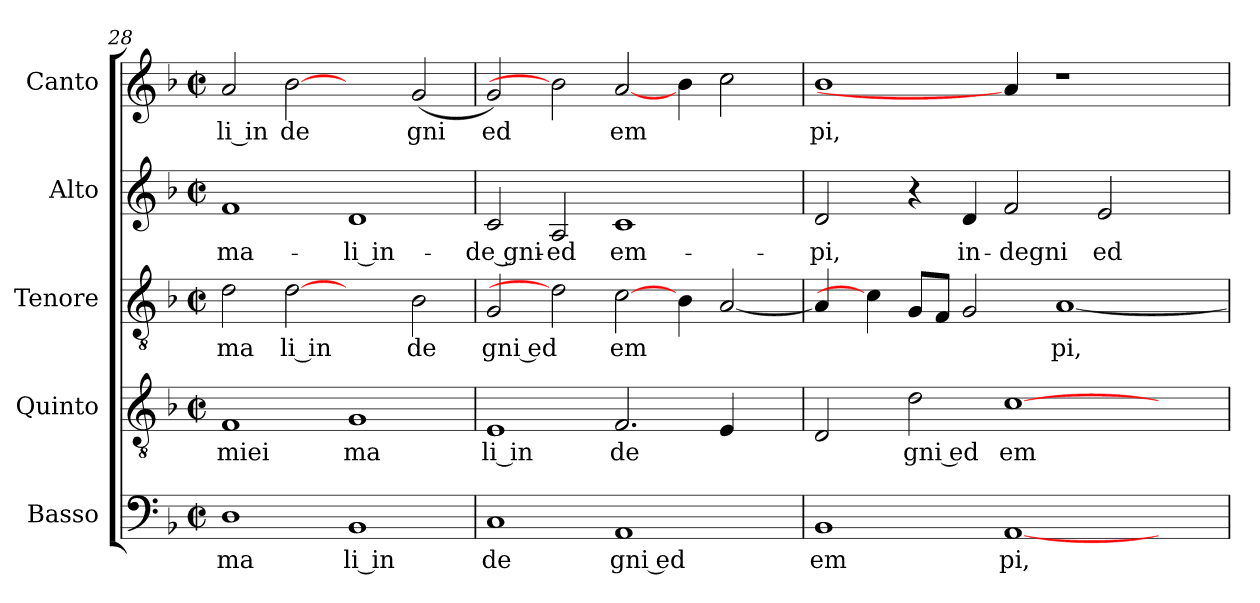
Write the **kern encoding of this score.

**kern	**text	**kern	**text	**kern	**text	**kern	**text	**kern	**text
*part5	*part5	*part4	*part4	*part3	*part3	*part2	*part2	*part1	*part1
*staff5	*staff5	*staff4	*staff4	*staff3	*staff3	*staff2	*staff2	*staff1	*staff1
*I"Basso	*	*I"Quinto	*	*I"Tenore	*	*I"Alto	*	*I"Canto	*
*clefF4	*	*clefGv2	*	*clefGv2	*	*clefG2	*	*clefG2	*
*k[b-]	*	*k[b-]	*	*k[b-]	*	*k[b-]	*	*k[b-]	*
*F:	*	*F:	*	*F:	*	*F:	*	*F:	*
*M2/2	*	*M2/2	*	*M2/2	*	*M2/2	*	*M2/2	*
*met(c|)	*	*met(c|)	*	*met(c|)	*	*met(c|)	*	*met(c|)	*
=28	=28	=28	=28	=28	=28	=28	=28	=28	=28
!	!LO:LY:b:cj	!	!LO:LY:b:cj	!	!LO:LY:b:cj	!	!LO:LY:b:cj	!	!LO:LY:b:rj
1D	ma	1F	miei	2d\	ma	1f	ma-	2a/	li in
!	!	!	!	!	!LO:LY:b:rj	!	!	!	!LO:LY:b:cj
.	.	.	.	[2d	li in	.	.	[2b-	de
!	!LO:LY:b:rj	!	!LO:LY:b:cj	!	!	!	!LO:LY:b:rj	!	!
1BB-	li in	1G	ma	2ryy	.	(1d	-li in-	2ryy	.
!	!	!	!	!	!LO:LY:b:cj	!	!	!	!LO:LY:b
.	.	.	.	2B-\	de	.	.	(<2g/	gni
=29	=29	=29	=29	=29	=29	=29	=29	=29	=29
!	!LO:LY:b:cj	!	!LO:LY:b:rj	!	!LO:LY:b:rj	!	!LO:LY:b:cj	!	!LO:LY:b:rj
1C	de	1E	li in	2G/	gni ed	2c/	-de gni-	2g/)	ed
!	!	!	!	!	!	!	!LO:LY:b	!	!
.	.	.	.	2d]	.	2A/	-ed	2b-]	.
!	!LO:LY:b:rj	!	!LO:LY:b:cj	!	!LO:LY:b	!	!LO:LY:b:cj	!	!LO:LY:b
1AA	gni ed	2.F/	de	[2c\	em	1c	em-	[2a/	em
.	.	.	.	4B-\	.	.	.	4b-\	.
.	.	4E/	.	[>2A/	.	.	.	2cc\	.
4ryy	.	4ryy	.	.	.	4ryy	.	.	.
!!LO:LB:g=z
=30	=30	=30	=30	=30	=30	=30	=30	=30	=30
!	!LO:LY:b:cj	!	!	!	!	!	!LO:LY:b:cj	!	!LO:LY:b:cj
*	*	*^	*	*	*	*	*	*	*
1BB-	em	2D/	32.ryy	.	4A/]	.	2d/	-pi,	1b-	pi,
.	.	.	1ryy	.	.	.	.	.	.	.
.	.	.	.	.	4c\]	.	.	.	.	.
!	!	!	!	!LO:LY:b:rj	!	!	!	!	!	!
.	.	2d\	.	gni ed	8G/L	.	4r	.	.	.
.	.	.	.	.	8F/J	.	.	.	.	.
!	!	!	!	!	!	!	!	!LO:LY:b:cj	!	!
.	.	.	.	.	2G/	.	4d/	in-	.	.
!	!LO:LY:b:cj	!	!	!LO:LY:b:cj	!	!	!	!LO:LY:b	!	!
[<1AA	pi,	[>1c	.	em-	.	.	2f/	-degni	4a/]	.
.	.	.	1ryy	.	.	.	.	.	.	.
!	!	!	!	!	!	!LO:LY:b:cj	!	!	!	!
.	.	.	.	.	[<1A	pi,	.	.	1r	.
!	!	!	!	!	!	!	!	!LO:LY:b	!	!
.	.	.	.	.	.	.	2e/	ed	.	.
4ryy	.	4ryy	.	.	.	.	4ryy	.	.	.
.	.	.	8ryy	.	.	.	.	.	.	.
.	.	.	16ryy	.	.	.	.	.	.	.
.	.	.	64ryy	.	.	.	.	.	.	.
*	*	*v	*v	*	*	*	*	*	*	*
=	=	=	=	=	=	=	=	=	=
*-	*-	*-	*-	*-	*-	*-	*-	*-	*-
